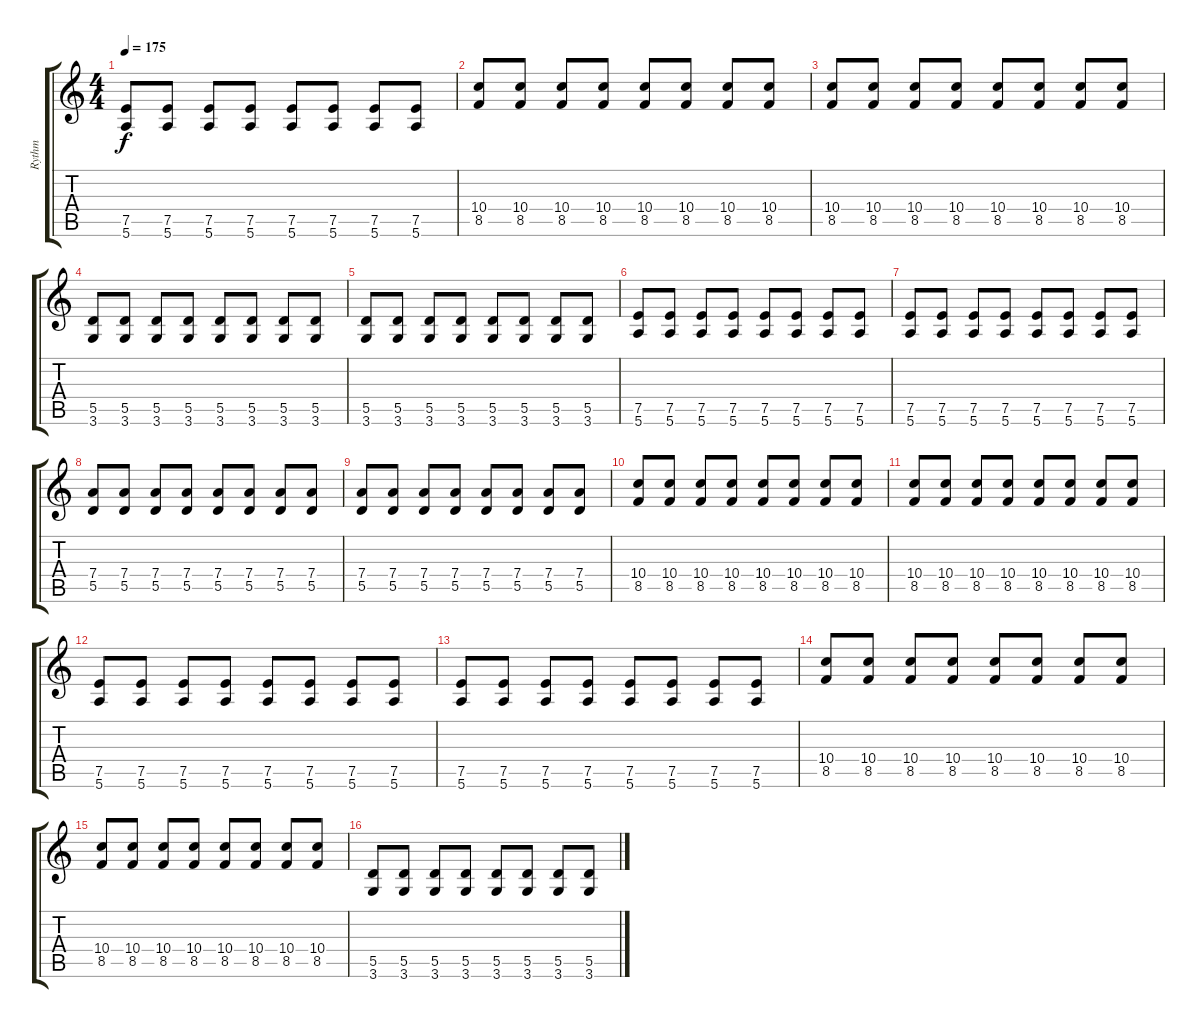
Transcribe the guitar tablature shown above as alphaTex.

\track ("Rythm" "Rythm") {instrument distortionguitar}
\staff {score tabs}
\tuning (E4 B3 G3 D3 A2 E2) {hide}
\ts (4 4)
\tempo 175
\clef g2
\ks c
(7.5 5.6).8{dy f} (7.5 5.6).8 (7.5 5.6).8 (7.5 5.6).8 (7.5 5.6).8 (7.5 5.6).8 (7.5 5.6).8 (7.5 5.6).8 |
(10.4 8.5).8 (10.4 8.5).8 (10.4 8.5).8 (10.4 8.5).8 (10.4 8.5).8 (10.4 8.5).8 (10.4 8.5).8 (10.4 8.5).8 |
(10.4 8.5).8 (10.4 8.5).8 (10.4 8.5).8 (10.4 8.5).8 (10.4 8.5).8 (10.4 8.5).8 (10.4 8.5).8 (10.4 8.5).8 |
(5.5 3.6).8 (5.5 3.6).8 (5.5 3.6).8 (5.5 3.6).8 (5.5 3.6).8 (5.5 3.6).8 (5.5 3.6).8 (5.5 3.6).8 |
(5.5 3.6).8 (5.5 3.6).8 (5.5 3.6).8 (5.5 3.6).8 (5.5 3.6).8 (5.5 3.6).8 (5.5 3.6).8 (5.5 3.6).8 |
(7.5 5.6).8 (7.5 5.6).8 (7.5 5.6).8 (7.5 5.6).8 (7.5 5.6).8 (7.5 5.6).8 (7.5 5.6).8 (7.5 5.6).8 |
(7.5 5.6).8 (7.5 5.6).8 (7.5 5.6).8 (7.5 5.6).8 (7.5 5.6).8 (7.5 5.6).8 (7.5 5.6).8 (7.5 5.6).8 |
(7.4 5.5).8 (7.4 5.5).8 (7.4 5.5).8 (7.4 5.5).8 (7.4 5.5).8 (7.4 5.5).8 (7.4 5.5).8 (7.4 5.5).8 |
(7.4 5.5).8 (7.4 5.5).8 (7.4 5.5).8 (7.4 5.5).8 (7.4 5.5).8 (7.4 5.5).8 (7.4 5.5).8 (7.4 5.5).8 |
(10.4 8.5).8 (10.4 8.5).8 (10.4 8.5).8 (10.4 8.5).8 (10.4 8.5).8 (10.4 8.5).8 (10.4 8.5).8 (10.4 8.5).8 |
(10.4 8.5).8 (10.4 8.5).8 (10.4 8.5).8 (10.4 8.5).8 (10.4 8.5).8 (10.4 8.5).8 (10.4 8.5).8 (10.4 8.5).8 |
(7.5 5.6).8 (7.5 5.6).8 (7.5 5.6).8 (7.5 5.6).8 (7.5 5.6).8 (7.5 5.6).8 (7.5 5.6).8 (7.5 5.6).8 |
(7.5 5.6).8 (7.5 5.6).8 (7.5 5.6).8 (7.5 5.6).8 (7.5 5.6).8 (7.5 5.6).8 (7.5 5.6).8 (7.5 5.6).8 |
(10.4 8.5).8 (10.4 8.5).8 (10.4 8.5).8 (10.4 8.5).8 (10.4 8.5).8 (10.4 8.5).8 (10.4 8.5).8 (10.4 8.5).8 |
(10.4 8.5).8 (10.4 8.5).8 (10.4 8.5).8 (10.4 8.5).8 (10.4 8.5).8 (10.4 8.5).8 (10.4 8.5).8 (10.4 8.5).8 |
(5.5 3.6).8 (5.5 3.6).8 (5.5 3.6).8 (5.5 3.6).8 (5.5 3.6).8 (5.5 3.6).8 (5.5 3.6).8 (5.5 3.6).8
